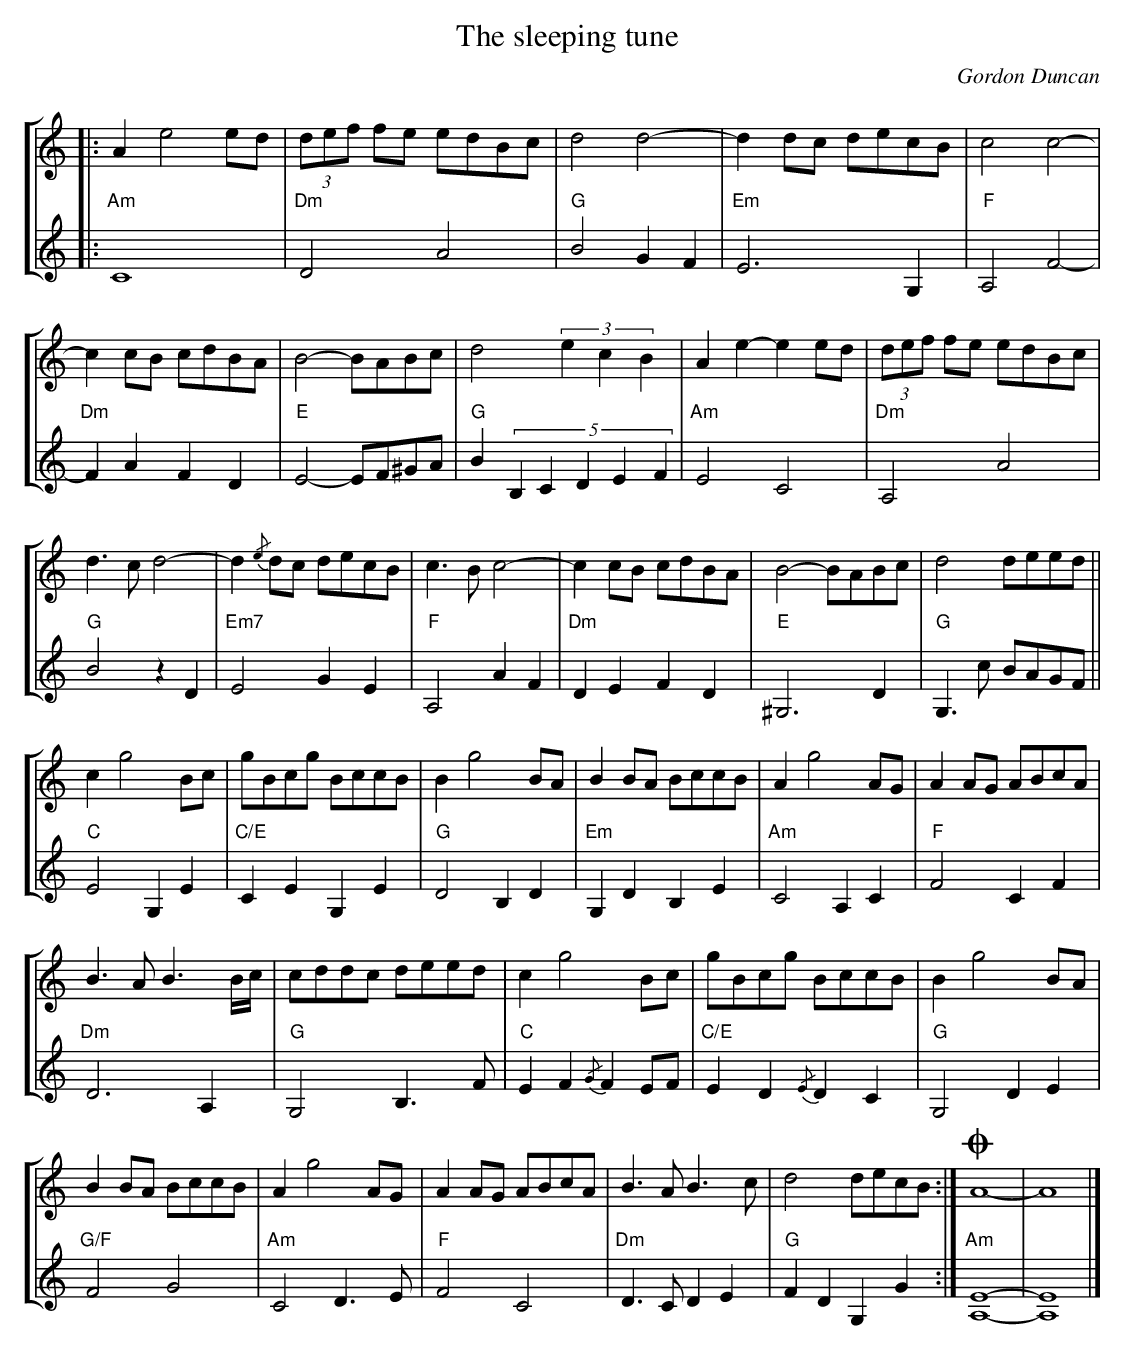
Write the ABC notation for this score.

X:1
T:The sleeping tune
C:Gordon Duncan
%%score [ 1 | 2 ]
L:1/4
M:none
K:C
V:1
|: A e2 e/d/ | (3d/e/f/ f/e/ e/d/B/c/ | d2 d2- | d d/c/ d/e/c/B/ |  c2 c2- |
c c/B/ c/d/B/A/ | B2- B/A/B/c/ | d2 (3e c B |  A e- e e/d/ | (3d/e/f/ f/e/ e/d/B/c/ |
d3/2 c/ d2- | d{/e} d/c/ d/e/c/B/ |  c3/2 B/ c2- | c c/B/ c/d/B/A/ | B2- B/A/B/c/ | d2 d/e/e/d/ ||
c g2 B/c/ | g/B/c/g/ B/c/c/B/ | B g2 B/A/ | B B/A/ B/c/c/B/ |  A g2 A/G/ | A A/G/ A/B/c/A/ |
B3/2 A/ B3/2 B/4c/4 | c/d/d/c/ d/e/e/d/ |  c g2 B/c/ | g/B/c/g/ B/c/c/B/ | B g2 B/A/ |
B B/A/ B/c/c/B/ |  A g2 A/G/ | A A/G/ A/B/c/A/ | B3/2 A/ B3/2 c/ | d2 d/e/c/B/ :| O A4- | A4 |]
V:2
|: "Am" C4 | "Dm" D2 A2 | "G" B2 G F | "Em" E3 G, |  "F" A,2 F2- |
"Dm" F A F D | "E" E2- E/F/^G/A/ | "G" B (5:3:5B, C D E F |  "Am" E2 C2 | "Dm" A,2 A2 |
"G" B2 z D | "Em7" E2 G E |  "F" A,2 A F | "Dm" D E F D | "E" ^G,3 D | "G" G,3/2 c/ B/A/G/F/ ||
"C" E2 G, E | "C/E" C E G, E | "G" D2 B, D | "Em" G, D B, E |  "Am" C2 A, C | "F" F2 C F |
"Dm" D3 A, | "G" G,2 B,3/2 F/ |  "C" E F{/G} F E/F/ | "C/E" E D{/E} D C | "G" G,2 D E |
"G/F" F2 G2 |  "Am" C2 D3/2 E/ | "F" F2 C2 | "Dm" D3/2 C/ D E | "G" F D G, G :|  "Am" [A,E]4- | [A,E]4 |]
